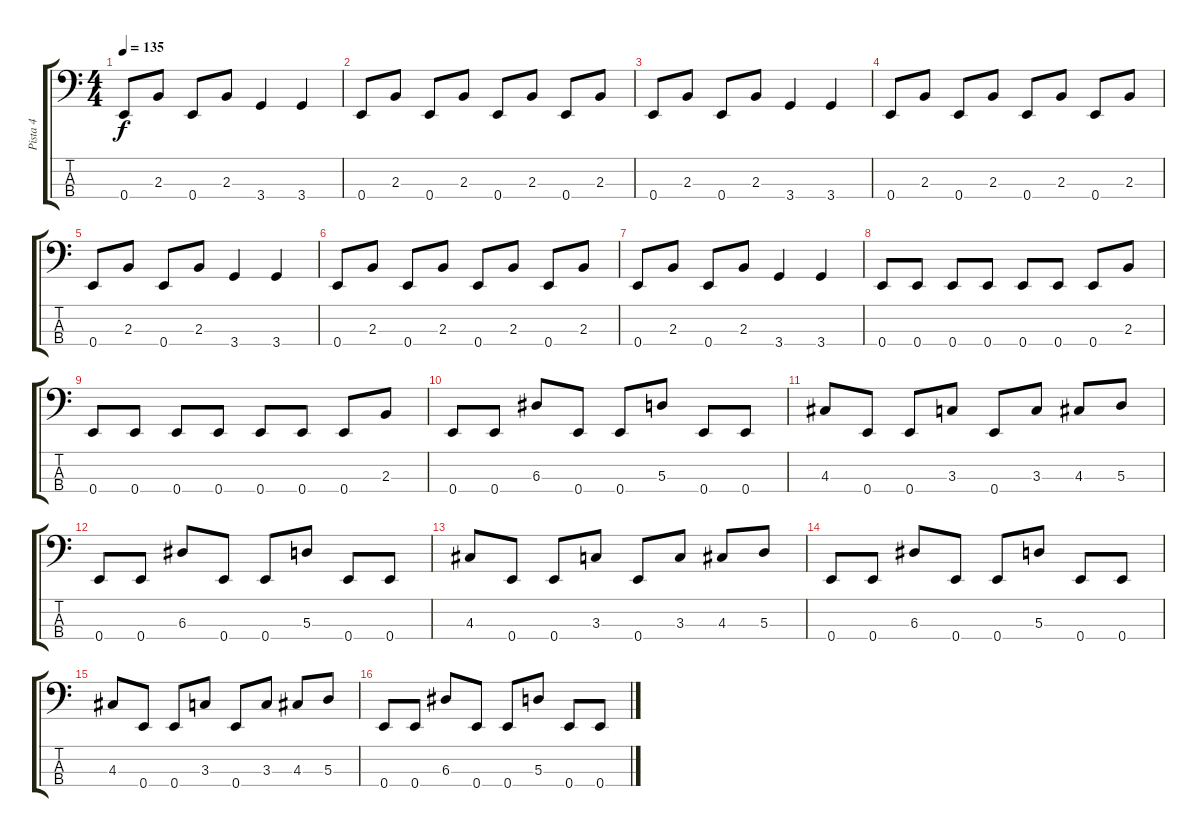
\track ("Pista 4" "Pista 4") {instrument electricbasspick}
\staff {score tabs}
\tuning (G2 D2 A1 E1) {hide}
\ts (4 4)
\tempo 135
\clef f4
\ks c
0.4.8{dy f} 2.3.8 0.4.8 2.3.8 3.4.4 3.4.4 |
0.4.8 2.3.8 0.4.8 2.3.8 0.4.8 2.3.8 0.4.8 2.3.8 |
0.4.8 2.3.8 0.4.8 2.3.8 3.4.4 3.4.4 |
0.4.8 2.3.8 0.4.8 2.3.8 0.4.8 2.3.8 0.4.8 2.3.8 |
0.4.8 2.3.8 0.4.8 2.3.8 3.4.4 3.4.4 |
0.4.8 2.3.8 0.4.8 2.3.8 0.4.8 2.3.8 0.4.8 2.3.8 |
0.4.8 2.3.8 0.4.8 2.3.8 3.4.4 3.4.4 |
0.4.8 0.4.8 0.4.8 0.4.8 0.4.8 0.4.8 0.4.8 2.3.8 |
0.4.8 0.4.8 0.4.8 0.4.8 0.4.8 0.4.8 0.4.8 2.3.8 |
0.4.8 0.4.8 6.3.8 0.4.8 0.4.8 5.3.8 0.4.8 0.4.8 |
4.3.8 0.4.8 0.4.8 3.3.8 0.4.8 3.3.8 4.3.8 5.3.8 |
0.4.8 0.4.8 6.3.8 0.4.8 0.4.8 5.3.8 0.4.8 0.4.8 |
4.3.8 0.4.8 0.4.8 3.3.8 0.4.8 3.3.8 4.3.8 5.3.8 |
0.4.8 0.4.8 6.3.8 0.4.8 0.4.8 5.3.8 0.4.8 0.4.8 |
4.3.8 0.4.8 0.4.8 3.3.8 0.4.8 3.3.8 4.3.8 5.3.8 |
0.4.8 0.4.8 6.3.8 0.4.8 0.4.8 5.3.8 0.4.8 0.4.8
